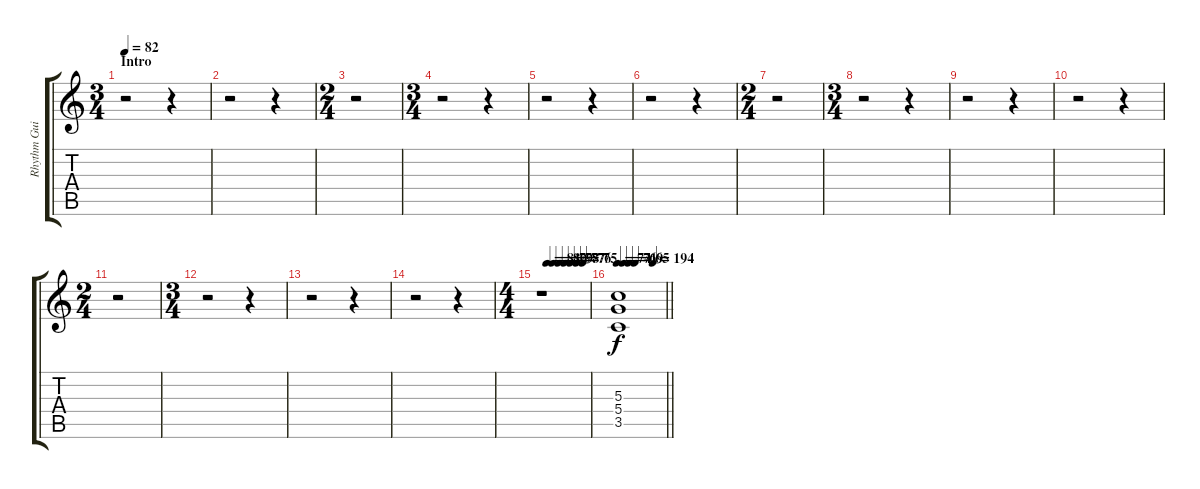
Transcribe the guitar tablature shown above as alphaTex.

\track ("Rhythm Guitar I" "Rhythm Gui") {instrument distortionguitar}
\staff {score tabs}
\tuning (E4 B3 G3 D3 A2 E2) {hide}
\ts (3 4)
\section ("" "Intro")
\tempo 82
\clef g2
\ks c
r.2{dy f instrument distortionguitar} r.4 |
r.2 r.4 |
\ts (2 4)
r.2 |
\ts (3 4)
r.2 r.4 |
r.2 r.4 |
r.2 r.4 |
\ts (2 4)
r.2 |
\ts (3 4)
r.2 r.4 |
r.2 r.4 |
r.2 r.4 |
\ts (2 4)
r.2 |
\ts (3 4)
r.2 r.4 |
r.2 r.4 |
r.2 r.4 |
\ts (4 4)
\tempo (81 0.125)
\tempo (80 0.25)
\tempo (79 0.375)
\tempo (78 0.5)
\tempo (77 0.625)
\tempo (76 0.75)
\tempo (75 0.875)
r.1{volume 0} |
\tempo 74
\tempo (71 0.125)
\tempo (69 0.25)
\tempo (65 0.375)
\tempo (194 0.75)
\barLineRight lightlight
(5.3 5.4 3.5).1{volume 7}
